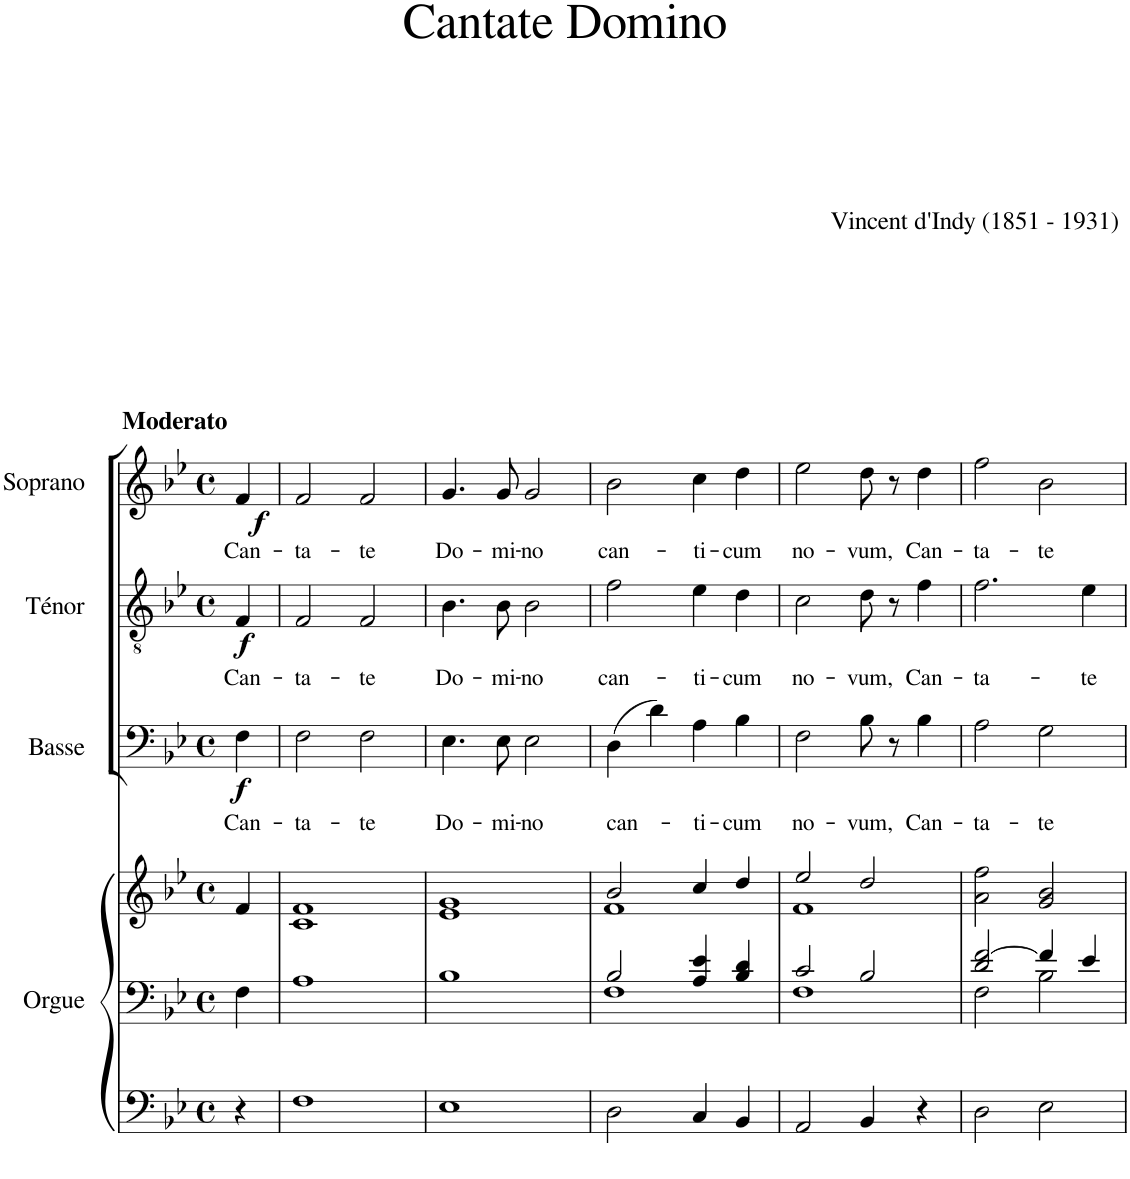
**kern	**kern	**kern	**kern	**text	**dynam	**kern	**text	**dynam	**kern	**text	**dynam
*part4	*part4	*part4	*part3	*part3	*part3	*part2	*part2	*part2	*part1	*part1	*part1
*staff6	*staff5	*staff4	*staff3	*staff3	*staff3	*staff2	*staff2	*staff2	*staff1	*staff1	*staff1
*I"Orgue	*	*	*I"Basse	*	*	*I"Ténor	*	*	*I"Soprano	*	*
*I'Org.	*	*	*I'B.	*	*	*I'T.	*	*	*I'S.	*	*
*clefF4	*clefF4	*clefG2	*clefF4	*	*	*clefGv2	*	*	*clefG2	*	*
*k[b-e-]	*k[b-e-]	*k[b-e-]	*k[b-e-]	*	*	*k[b-e-]	*	*	*k[b-e-]	*	*
*M4/4	*M4/4	*M4/4	*M4/4	*	*	*M4/4	*	*	*M4/4	*	*
*met(c)	*met(c)	*met(c)	*met(c)	*	*	*met(c)	*	*	*met(c)	*	*
=1	=1	=1	=1	=1	=1	=1	=1	=1	=1	=1	=1
!	!	!	!	!	!	!	!	!	!LO:TX:a:B:t=Moderato	!	!
!	!	!	!	!LO:LY:b	!LO:DY:b	!	!LO:LY:b	!LO:DY:b	!	!LO:LY:b	!LO:DY:b
4r	4F\	4f/	4F\	Can-	f	4F/	Can-	f	4f/	Can-	f
=2	=2	=2	=2	=2	=2	=2	=2	=2	=2	=2	=2
!	!	!	!	!LO:LY:b	!	!	!LO:LY:b	!	!	!LO:LY:b	!
1F	1A	1c 1f	2F\	-ta-	.	2F/	-ta-	.	2f/	-ta-	.
!	!	!	!	!LO:LY:b	!	!	!LO:LY:b	!	!	!LO:LY:b	!
.	.	.	2F\	-te	.	2F/	-te	.	2f/	-te	.
=3	=3	=3	=3	=3	=3	=3	=3	=3	=3	=3	=3
!	!	!	!	!LO:LY:b	!	!	!LO:LY:b	!	!	!LO:LY:b	!
1E-	1B-	1e- 1g	4.E-\	Do-	.	4.B-\	Do-	.	4.g/	Do-	.
!	!	!	!	!LO:LY:b	!	!	!LO:LY:b	!	!	!LO:LY:b	!
.	.	.	8E-\	-mi-	.	8B-\	-mi-	.	8g/	-mi-	.
!	!	!	!	!LO:LY:b	!	!	!LO:LY:b	!	!	!LO:LY:b	!
.	.	.	2E-\	-no	.	2B-\	-no	.	2g/	-no	.
=4	=4	=4	=4	=4	=4	=4	=4	=4	=4	=4	=4
*	*^	*^	*	*	*	*	*	*	*	*	*
!	!	!	!	!	!	!LO:LY:b	!	!	!LO:LY:b	!	!	!LO:LY:b	!
2D\	2B-/	1F	2b-/	1f	(4D\	can-	.	2f\	can-	.	2b-\	can-	.
.	.	.	.	.	4d\)	.	.	.	.	.	.	.	.
!	!	!	!	!	!	!LO:LY:b	!	!	!LO:LY:b	!	!	!LO:LY:b	!
4C/	4A/ 4e-/	.	4cc/	.	4A\	-ti-	.	4e-\	-ti-	.	4cc\	-ti-	.
!	!	!	!	!	!	!LO:LY:b	!	!	!LO:LY:b	!	!	!LO:LY:b	!
4BB-/	4B-/ 4d/	.	4dd/	.	4B-\	-cum	.	4d\	-cum	.	4dd\	-cum	.
=5	=5	=5	=5	=5	=5	=5	=5	=5	=5	=5	=5	=5	=5
!	!	!	!	!	!	!LO:LY:b	!	!	!LO:LY:b	!	!	!LO:LY:b	!
2AA/	2c/	1F	2ee-/	1f	2F\	no-	.	2c\	no-	.	2ee-\	no-	.
!	!	!	!	!	!	!LO:LY:b	!	!	!LO:LY:b	!	!	!LO:LY:b	!
4BB-/	2B-/	.	2dd/	.	8B-\	-vum,	.	8d\	-vum,	.	8dd\	-vum,	.
.	.	.	.	.	8r	.	.	8r	.	.	8r	.	.
!	!	!	!	!	!	!LO:LY:b	!	!	!LO:LY:b	!	!	!LO:LY:b	!
4r	.	.	.	.	4B-\	Can-	.	4f\	Can-	.	4dd\	Can-	.
*	*	*	*v	*v	*	*	*	*	*	*	*	*	*
=6	=6	=6	=6	=6	=6	=6	=6	=6	=6	=6	=6	=6
!	!	!	!	!	!LO:LY:b	!	!	!LO:LY:b	!	!	!LO:LY:b	!
2D\	2d/ [2f/	2F\	2a\ 2ff\	2A\	-ta-	.	2.f\	-ta-	.	2ff\	-ta-	.
!	!	!	!	!	!LO:LY:b	!	!	!	!	!	!LO:LY:b	!
2E-\	4f/]	2B-\	2g/ 2b-/	2G\	-te	.	.	.	.	2b-\	-te	.
!	!	!	!	!	!	!	!	!LO:LY:b	!	!	!	!
.	4e-/	.	.	.	.	.	4e-\	-te	.	.	.	.
*	*v	*v	*	*	*	*	*	*	*	*	*	*
=	=	=	=	=	=	=	=	=	=	=	=
*-	*-	*-	*-	*-	*-	*-	*-	*-	*-	*-	*-
